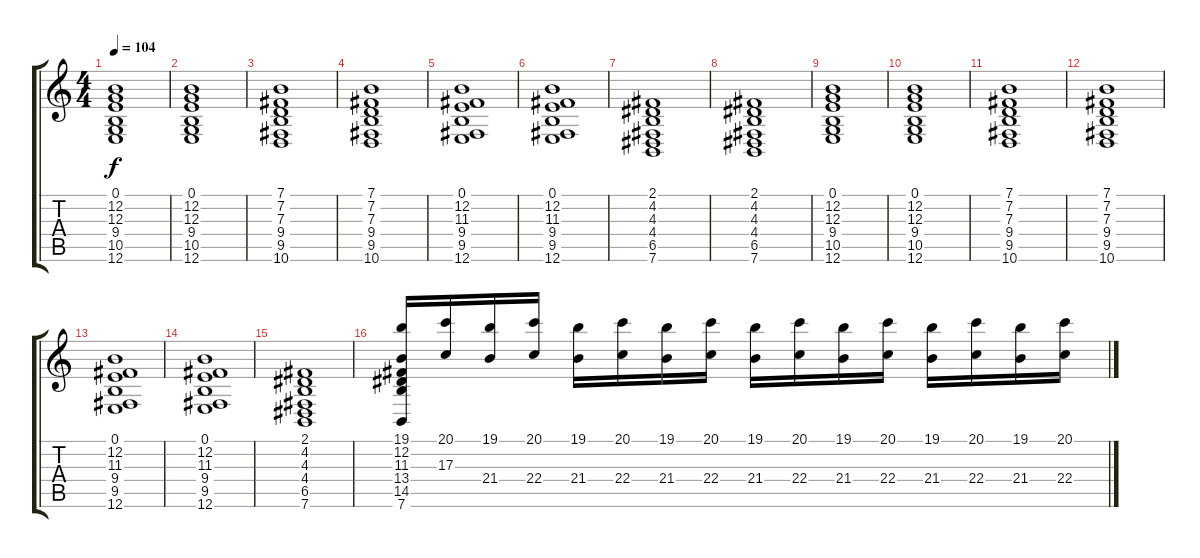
\track "" {instrument stringensemble2}
\staff {score tabs}
\tuning (E4 B3 G3 D3 A2 E2) {hide}
\ts (4 4)
\tempo 104
\clef g2
\ks c
(0.1 12.2 12.3 9.4 10.5 12.6).1{dy f} |
(0.1 12.2 12.3 9.4 10.5 12.6).1 |
(7.1 7.2 7.3 9.4 9.5 10.6).1 |
(7.1 7.2 7.3 9.4 9.5 10.6).1 |
(0.1 12.2 11.3 9.4 9.5 12.6).1 |
(0.1 12.2 11.3 9.4 9.5 12.6).1 |
(2.1 4.2 4.3 4.4 6.5 7.6).1 |
(2.1 4.2 4.3 4.4 6.5 7.6).1 |
(0.1 12.2 12.3 9.4 10.5 12.6).1 |
(0.1 12.2 12.3 9.4 10.5 12.6).1 |
(7.1 7.2 7.3 9.4 9.5 10.6).1 |
(7.1 7.2 7.3 9.4 9.5 10.6).1 |
(0.1 12.2 11.3 9.4 9.5 12.6).1 |
(0.1 12.2 11.3 9.4 9.5 12.6).1 |
(2.1 4.2 4.3 4.4 6.5 7.6).1 |
(19.1 12.2 11.3 13.4 14.5 7.6).16 (20.1 17.3).16 (19.1 21.4).16 (20.1 22.4).16 (19.1 21.4).16 (20.1 22.4).16 (19.1 21.4).16 (20.1 22.4).16 (19.1 21.4).16 (20.1 22.4).16 (19.1 21.4).16 (20.1 22.4).16 (19.1 21.4).16 (20.1 22.4).16 (19.1 21.4).16 (20.1 22.4).16
